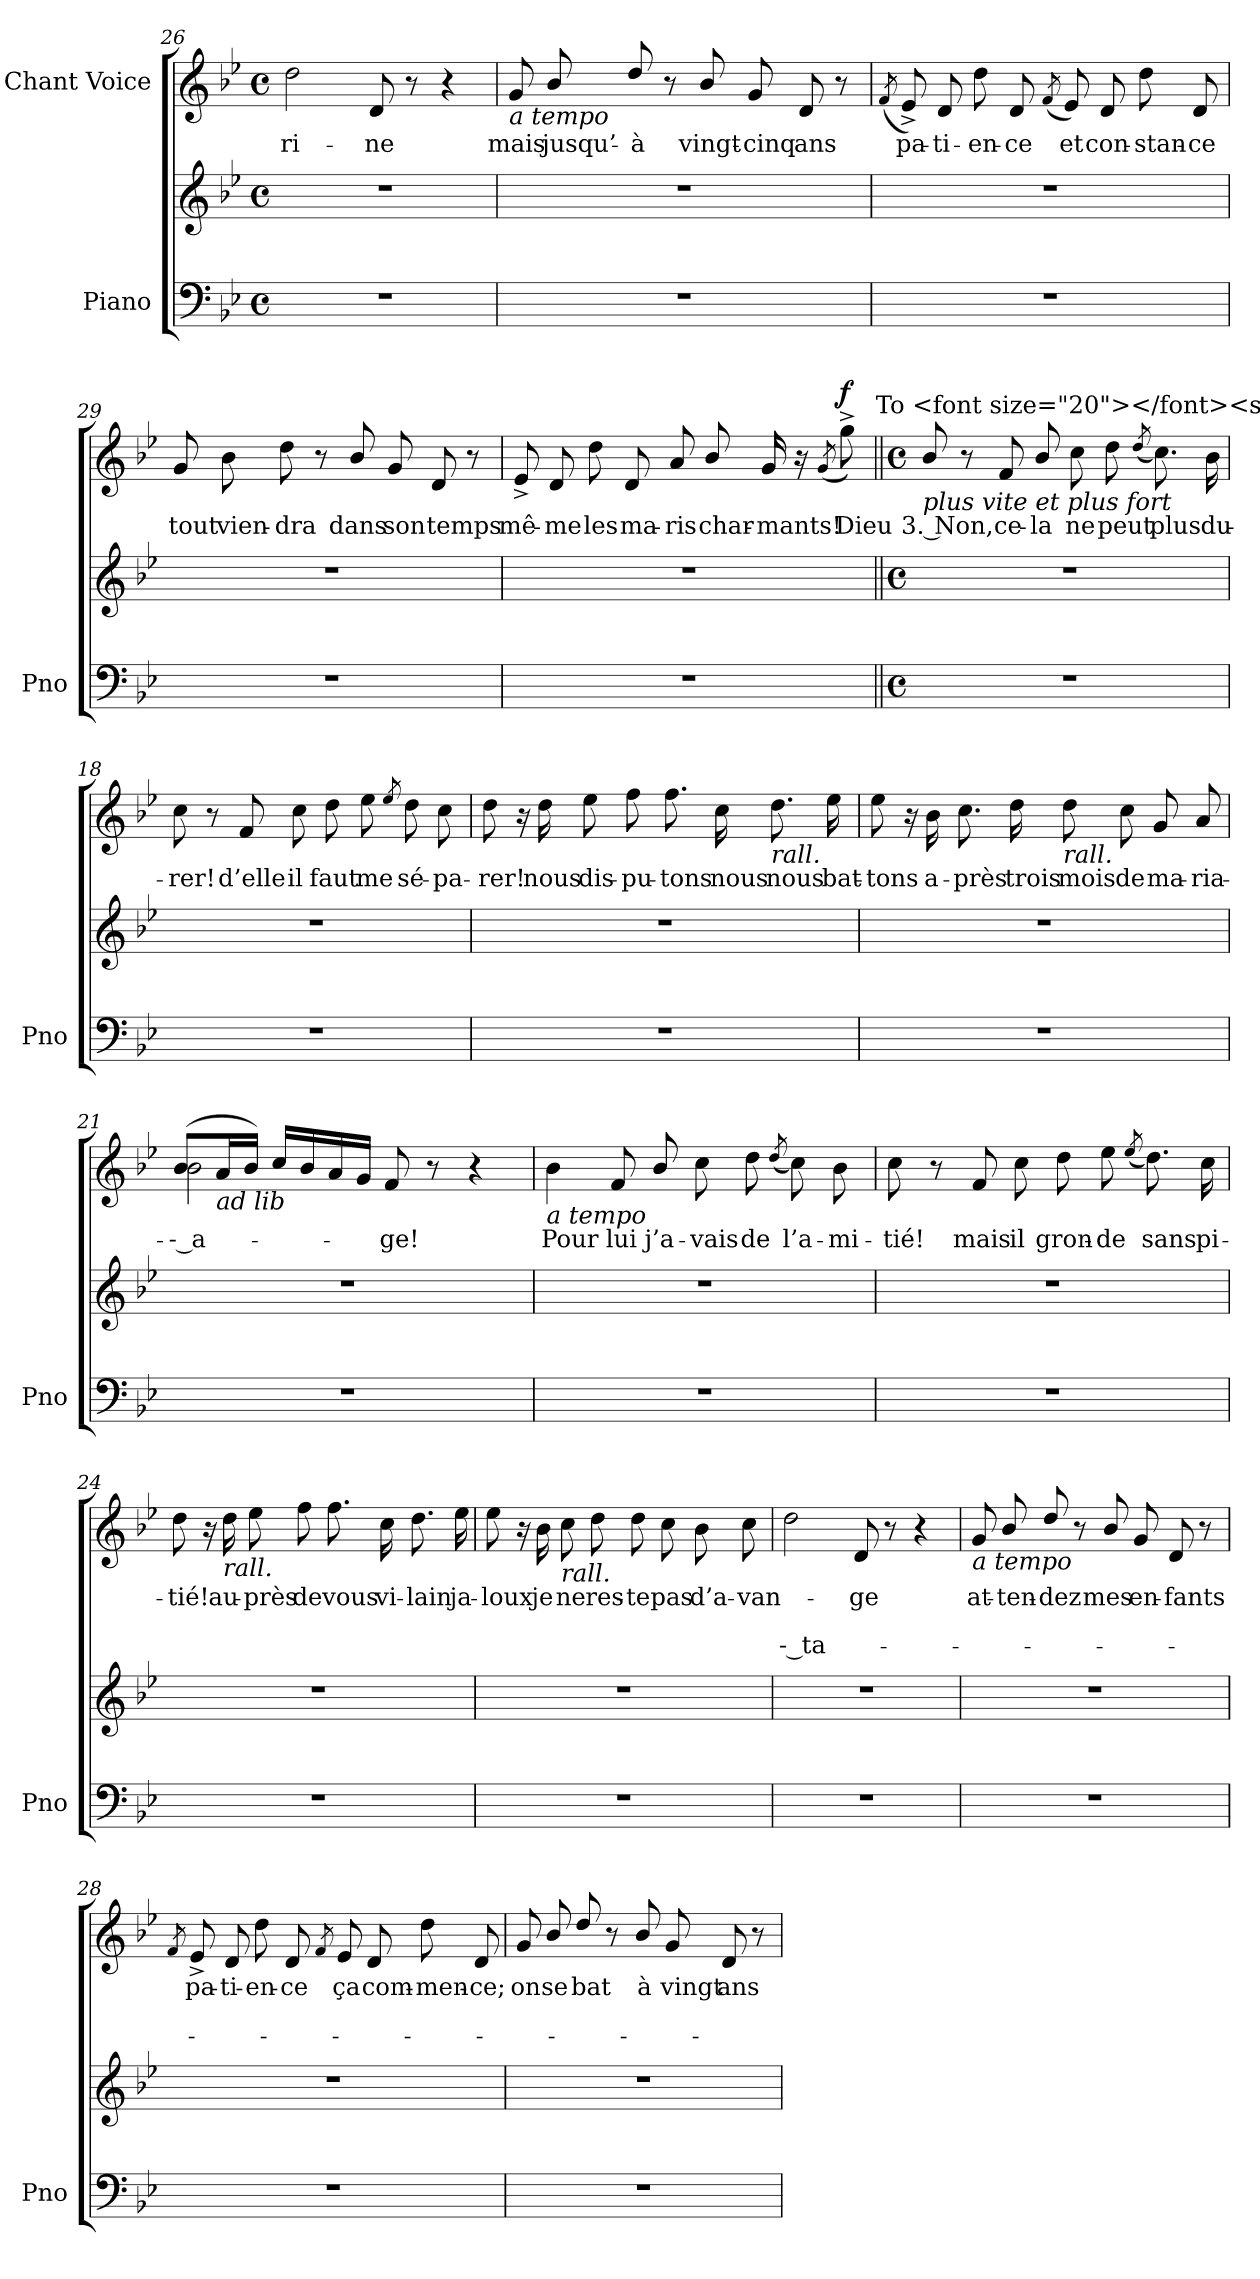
**kern	**kern	**kern	**text	**text	**text	**dynam
*part2	*part2	*part1	*part1	*part1	*part1	*part1
*staff3	*staff2	*staff1	*staff1	*staff1	*staff1	*staff1
*I"Piano	*	*I"Chant Voice	*	*	*	*
*I'Pno	*	*	*	*	*	*
*clefF4	*clefG2	*clefG2	*	*	*	*
*k[b-e-]	*k[b-e-]	*k[b-e-]	*	*	*	*
*M4/4	*M4/4	*M4/4	*	*	*	*
*met(c)	*met(c)	*met(c)	*	*	*	*
=26	=26	=26	=26	=26	=26	=26
!	!	!	!LO:LY:b	!	!	!
1r	1r	2dd\	-ri-	.	.	.
!	!	!	!LO:LY:b	!	!	!
.	.	8d/	-ne	.	.	.
.	.	8r	.	.	.	.
.	.	4r	.	.	.	.
!!LO:LB:g=z
=27	=27	=27	=27	=27	=27	=27
!	!	!LO:TX:b:i:t=a tempo	!	!	!	!
!	!	!	!LO:LY:b	!	!	!
1r	1r	8g/	mais	.	.	.
!	!	!	!LO:LY:b	!	!	!
.	.	8b-/	jusqu’-	.	.	.
!	!	!	!LO:LY:b	!	!	!
.	.	8dd/	-à	.	.	.
.	.	8r	.	.	.	.
!	!	!	!LO:LY:b	!	!	!
.	.	8b-/	vingt-	.	.	.
!	!	!	!LO:LY:b	!	!	!
.	.	8g/	-cinq	.	.	.
!	!	!	!LO:LY:b	!	!	!
.	.	8d/	ans	.	.	.
.	.	8r	.	.	.	.
=28	=28	=28	=28	=28	=28	=28
.	.	(8qf/	.	.	.	.
!	!	!	!LO:LY:b	!	!	!
1r	1r	8e-^>/)	pa-	.	.	.
!	!	!	!LO:LY:b	!	!	!
.	.	8d/	-ti-	.	.	.
!	!	!	!LO:LY:b	!	!	!
.	.	8dd\	-en-	.	.	.
!	!	!	!LO:LY:b	!	!	!
.	.	8d/	-ce	.	.	.
.	.	(8qf/	.	.	.	.
!	!	!	!LO:LY:b	!	!	!
.	.	8e-/)	et	.	.	.
!	!	!	!LO:LY:b	!	!	!
.	.	8d/	con-	.	.	.
!	!	!	!LO:LY:b	!	!	!
.	.	8dd\	-stan-	.	.	.
!	!	!	!LO:LY:b	!	!	!
.	.	8d/	-ce	.	.	.
=29	=29	=29	=29	=29	=29	=29
!	!	!	!LO:LY:b	!	!	!
1r	1r	8g/	tout	.	.	.
!	!	!	!LO:LY:b	!	!	!
.	.	8b-\	vien-	.	.	.
!	!	!	!LO:LY:b	!	!	!
.	.	8dd\	-dra	.	.	.
.	.	8r	.	.	.	.
!	!	!	!LO:LY:b	!	!	!
.	.	8b-/	dans	.	.	.
!	!	!	!LO:LY:b	!	!	!
.	.	8g/	son	.	.	.
!	!	!	!LO:LY:b	!	!	!
.	.	8d/	temps	.	.	.
.	.	8r	.	.	.	.
=30	=30	=30	=30	=30	=30	=30
!	!	!	!LO:LY:b	!	!	!
1r	1r	8e-^>/	mê-	.	.	.
!	!	!	!LO:LY:b	!	!	!
.	.	8d/	-me	.	.	.
!	!	!	!LO:LY:b	!	!	!
.	.	8dd\	les	.	.	.
!	!	!	!LO:LY:b	!	!	!
.	.	8d/	ma-	.	.	.
!	!	!	!LO:LY:b	!	!	!
.	.	8a/	-ris	.	.	.
!	!	!	!LO:LY:b	!	!	!
.	.	8b-/	char-	.	.	.
!	!	!	!LO:LY:b	!	!	!
.	.	16g/	-mants!	.	.	.
.	.	16r	.	.	.	.
.	.	(8qg/	.	.	.	.
!	!	!	!LO:LY:b	!	!	!LO:DY:a
.	.	8gg^\)	Dieu	.	.	f
!	!	!LO:TX:a:t=To <font size="20"></font><sym>coda</sym>	!	!	!	!
!!LO:LB:g=z
=17||	=17||	=17||	=17||	=17||	=17||	=17||
*stria5	*stria5	*	*	*	*	*
*M4/4	*M4/4	*M4/4	*	*	*	*
*met(c)	*met(c)	*met(c)	*	*	*	*
!	!	!LO:TX:b:i:t=plus vite et plus fort	!	!	!	!
!	!	!	!LO:LY:b	!	!	!
1r	1r	8b-/	3. Non,	.	.	.
.	.	8r	.	.	.	.
!	!	!	!LO:LY:b	!	!	!
.	.	8f/	ce-	.	.	.
!	!	!	!LO:LY:b	!	!	!
.	.	8b-/	-la	.	.	.
!	!	!	!LO:LY:b	!	!	!
.	.	8cc\	ne	.	.	.
!	!	!	!LO:LY:b	!	!	!
.	.	8dd\	peut	.	.	.
.	.	(8qdd/	.	.	.	.
!	!	!	!LO:LY:b	!	!	!
.	.	8.cc\)	plus	.	.	.
!	!	!	!LO:LY:b	!	!	!
.	.	16b-\	du-	.	.	.
=18	=18	=18	=18	=18	=18	=18
!	!	!	!LO:LY:b	!	!	!
1r	1r	8cc\	rer!	.	.	.
.	.	8r	.	.	.	.
!	!	!	!LO:LY:b	!	!	!
.	.	8f/	d’elle	.	.	.
!	!	!	!LO:LY:b	!	!	!
.	.	8cc\	il	.	.	.
!	!	!	!LO:LY:b	!	!	!
.	.	8dd\	faut	.	.	.
!	!	!	!LO:LY:b	!	!	!
.	.	8ee-\	me	.	.	.
.	.	8qee-/	.	.	.	.
!	!	!	!LO:LY:b	!	!	!
.	.	8dd\	sé-	.	.	.
!	!	!	!LO:LY:b	!	!	!
.	.	8cc\	-pa-	.	.	.
=19	=19	=19	=19	=19	=19	=19
!	!	!	!LO:LY:b	!	!	!
1r	1r	8dd\	-rer!	.	.	.
.	.	16r	.	.	.	.
!	!	!	!LO:LY:b	!	!	!
.	.	16dd\	nous	.	.	.
!	!	!	!LO:LY:b	!	!	!
.	.	8ee-\	dis-	.	.	.
!	!	!	!LO:LY:b	!	!	!
.	.	8ff\	-pu-	.	.	.
!	!	!	!LO:LY:b	!	!	!
.	.	8.ff\	-tons	.	.	.
!	!	!	!LO:LY:b	!	!	!
.	.	16cc\	nous	.	.	.
!	!	!LO:TX:b:i:t=rall.	!	!	!	!
!	!	!	!LO:LY:b	!	!	!
.	.	8.dd\	nous	.	.	.
!	!	!	!LO:LY:b	!	!	!
.	.	16ee-\	bat-	.	.	.
=20	=20	=20	=20	=20	=20	=20
!	!	!	!LO:LY:b	!	!	!
1r	1r	8ee-\	-tons	.	.	.
.	.	16r	.	.	.	.
!	!	!	!LO:LY:b	!	!	!
.	.	16b-\	a-	.	.	.
!	!	!	!LO:LY:b	!	!	!
.	.	8.cc\	-près	.	.	.
!	!	!	!LO:LY:b	!	!	!
.	.	16dd\	trois	.	.	.
!	!	!LO:TX:b:i:t=rall.	!	!	!	!
!	!	!	!LO:LY:b	!	!	!
.	.	8dd\	mois	.	.	.
!	!	!	!LO:LY:b	!	!	!
.	.	8cc\	de	.	.	.
!	!	!	!LO:LY:b	!	!	!
.	.	8g/	ma-	.	.	.
!	!	!	!LO:LY:b	!	!	!
.	.	8a/	-ria-	.	.	.
!!LO:LB:g=z
=21	=21	=21	=21	=21	=21	=21
!	!	!	!LO:LY:b	!	!	!
*	*	*^	*	*	*	*
1r	1r	(<8b-/L	2b-\	-- a-	.	.	.
!	!	!LO:TX:b:i:t=ad lib	!	!	!	!	!
.	.	16a/L	.	.	.	.	.
.	.	16b-/JJ)	.	.	.	.	.
.	.	16cc/LL	.	.	.	.	.
.	.	16b-/	.	.	.	.	.
.	.	16a/	.	.	.	.	.
.	.	16g/JJ	.	.	.	.	.
!	!	!	!	!LO:LY:b	!	!	!
.	.	8f/	2ryy	-ge!	.	.	.
.	.	8r	.	.	.	.	.
.	.	4r	.	.	.	.	.
*	*	*v	*v	*	*	*	*
=22	=22	=22	=22	=22	=22	=22
!	!	!LO:TX:b:i:t=a tempo	!	!	!	!
!	!	!	!LO:LY:b	!	!	!
1r	1r	4b-\	Pour	.	.	.
!	!	!	!LO:LY:b	!	!	!
.	.	8f/	lui	.	.	.
!	!	!	!LO:LY:b	!	!	!
.	.	8b-/	j’a-	.	.	.
!	!	!	!LO:LY:b	!	!	!
.	.	8cc\	-vais	.	.	.
!	!	!	!LO:LY:b	!	!	!
.	.	8dd\	de	.	.	.
.	.	(8qdd/	.	.	.	.
!	!	!	!LO:LY:b	!	!	!
.	.	8cc\)	l’a-	.	.	.
!	!	!	!LO:LY:b	!	!	!
.	.	8b-\	-mi-	.	.	.
=23	=23	=23	=23	=23	=23	=23
!	!	!	!LO:LY:b	!	!	!
1r	1r	8cc\	-tié!	.	.	.
.	.	8r	.	.	.	.
!	!	!	!LO:LY:b	!	!	!
.	.	8f/	mais	.	.	.
!	!	!	!LO:LY:b	!	!	!
.	.	8cc\	il	.	.	.
!	!	!	!LO:LY:b	!	!	!
.	.	8dd\	gron-	.	.	.
!	!	!	!LO:LY:b	!	!	!
.	.	8ee-\	-de	.	.	.
.	.	(8qee-/	.	.	.	.
!	!	!	!LO:LY:b	!	!	!
.	.	8.dd\)	sans	.	.	.
!	!	!	!LO:LY:b	!	!	!
.	.	16cc\	pi-	.	.	.
=24	=24	=24	=24	=24	=24	=24
!	!	!	!LO:LY:b	!	!	!
1r	1r	8dd\	-tié!	.	.	.
.	.	16r	.	.	.	.
!	!	!LO:TX:b:i:t=rall.	!	!	!	!
!	!	!	!LO:LY:b	!	!	!
.	.	16dd\	au-	.	.	.
!	!	!	!LO:LY:b	!	!	!
.	.	8ee-\	-près	.	.	.
!	!	!	!LO:LY:b	!	!	!
.	.	8ff\	de	.	.	.
!	!	!	!LO:LY:b	!	!	!
.	.	8.ff\	vous	.	.	.
!	!	!	!LO:LY:b	!	!	!
.	.	16cc\	vi-	.	.	.
!	!	!	!LO:LY:b	!	!	!
.	.	8.dd\	-lain	.	.	.
!	!	!	!LO:LY:b	!	!	!
.	.	16ee-\	ja-	.	.	.
=25	=25	=25	=25	=25	=25	=25
!	!	!	!LO:LY:b	!	!	!
1r	1r	8ee-\	-loux	.	.	.
.	.	16r	.	.	.	.
!	!	!	!LO:LY:b	!	!	!
.	.	16b-\	je	.	.	.
!	!	!LO:TX:b:i:t=rall.	!	!	!	!
!	!	!	!LO:LY:b	!	!	!
.	.	8cc\	ne	.	.	.
!	!	!	!LO:LY:b	!	!	!
.	.	8dd\	res-	.	.	.
!	!	!	!LO:LY:b	!	!	!
.	.	8dd\	-te	.	.	.
!	!	!	!LO:LY:b	!	!	!
.	.	8cc\	pas	.	.	.
!	!	!	!LO:LY:b	!	!	!
.	.	8b-\	d’a-	.	.	.
!	!	!	!LO:LY:b	!	!	!
.	.	8cc\	-van-	.	.	.
!!LO:LB:g=z
=26	=26	=26	=26	=26	=26	=26
!	!	!	!	!	!LO:LY:b	!
1r	1r	2dd\	.	.	-- ta-	.
!	!	!	!LO:LY:b	!	!	!
.	.	8d/	-ge	.	.	.
.	.	8r	.	.	.	.
.	.	4r	.	.	.	.
=27	=27	=27	=27	=27	=27	=27
!	!	!LO:TX:b:i:t=a tempo	!	!	!	!
!	!	!	!LO:LY:b	!	!	!
1r	1r	8g/	at-	.	.	.
!	!	!	!LO:LY:b	!	!	!
.	.	8b-/	-ten-	.	.	.
!	!	!	!LO:LY:b	!	!	!
.	.	8dd/	-dez	.	.	.
.	.	8r	.	.	.	.
!	!	!	!LO:LY:b	!	!	!
.	.	8b-/	mes	.	.	.
!	!	!	!LO:LY:b	!	!	!
.	.	8g/	en-	.	.	.
!	!	!	!LO:LY:b	!	!	!
.	.	8d/	-fants	.	.	.
.	.	8r	.	.	.	.
=28	=28	=28	=28	=28	=28	=28
.	.	8qf/	.	.	.	.
!	!	!	!LO:LY:b	!	!	!
1r	1r	8e-^>/	pa-	.	.	.
!	!	!	!LO:LY:b	!	!	!
.	.	8d/	-ti-	.	.	.
!	!	!	!LO:LY:b	!	!	!
.	.	8dd\	-en-	.	.	.
!	!	!	!LO:LY:b	!	!	!
.	.	8d/	-ce	.	.	.
.	.	8qf/	.	.	.	.
!	!	!	!LO:LY:b	!	!	!
.	.	8e-/	ça	.	.	.
!	!	!	!LO:LY:b	!	!	!
.	.	8d/	com-	.	.	.
!	!	!	!LO:LY:b	!	!	!
.	.	8dd\	-men-	.	.	.
!	!	!	!LO:LY:b	!	!	!
.	.	8d/	-ce;	.	.	.
=29	=29	=29	=29	=29	=29	=29
!	!	!	!LO:LY:b	!	!	!
1r	1r	8g/	on	.	.	.
!	!	!	!LO:LY:b	!	!	!
.	.	8b-/	se	.	.	.
!	!	!	!LO:LY:b	!	!	!
.	.	8dd/	bat	.	.	.
.	.	8r	.	.	.	.
!	!	!	!LO:LY:b	!	!	!
.	.	8b-/	à	.	.	.
!	!	!	!LO:LY:b	!	!	!
.	.	8g/	vingt	.	.	.
!	!	!	!LO:LY:b	!	!	!
.	.	8d/	ans	.	.	.
.	.	8r	.	.	.	.
=	=	=	=	=	=	=
*-	*-	*-	*-	*-	*-	*-
